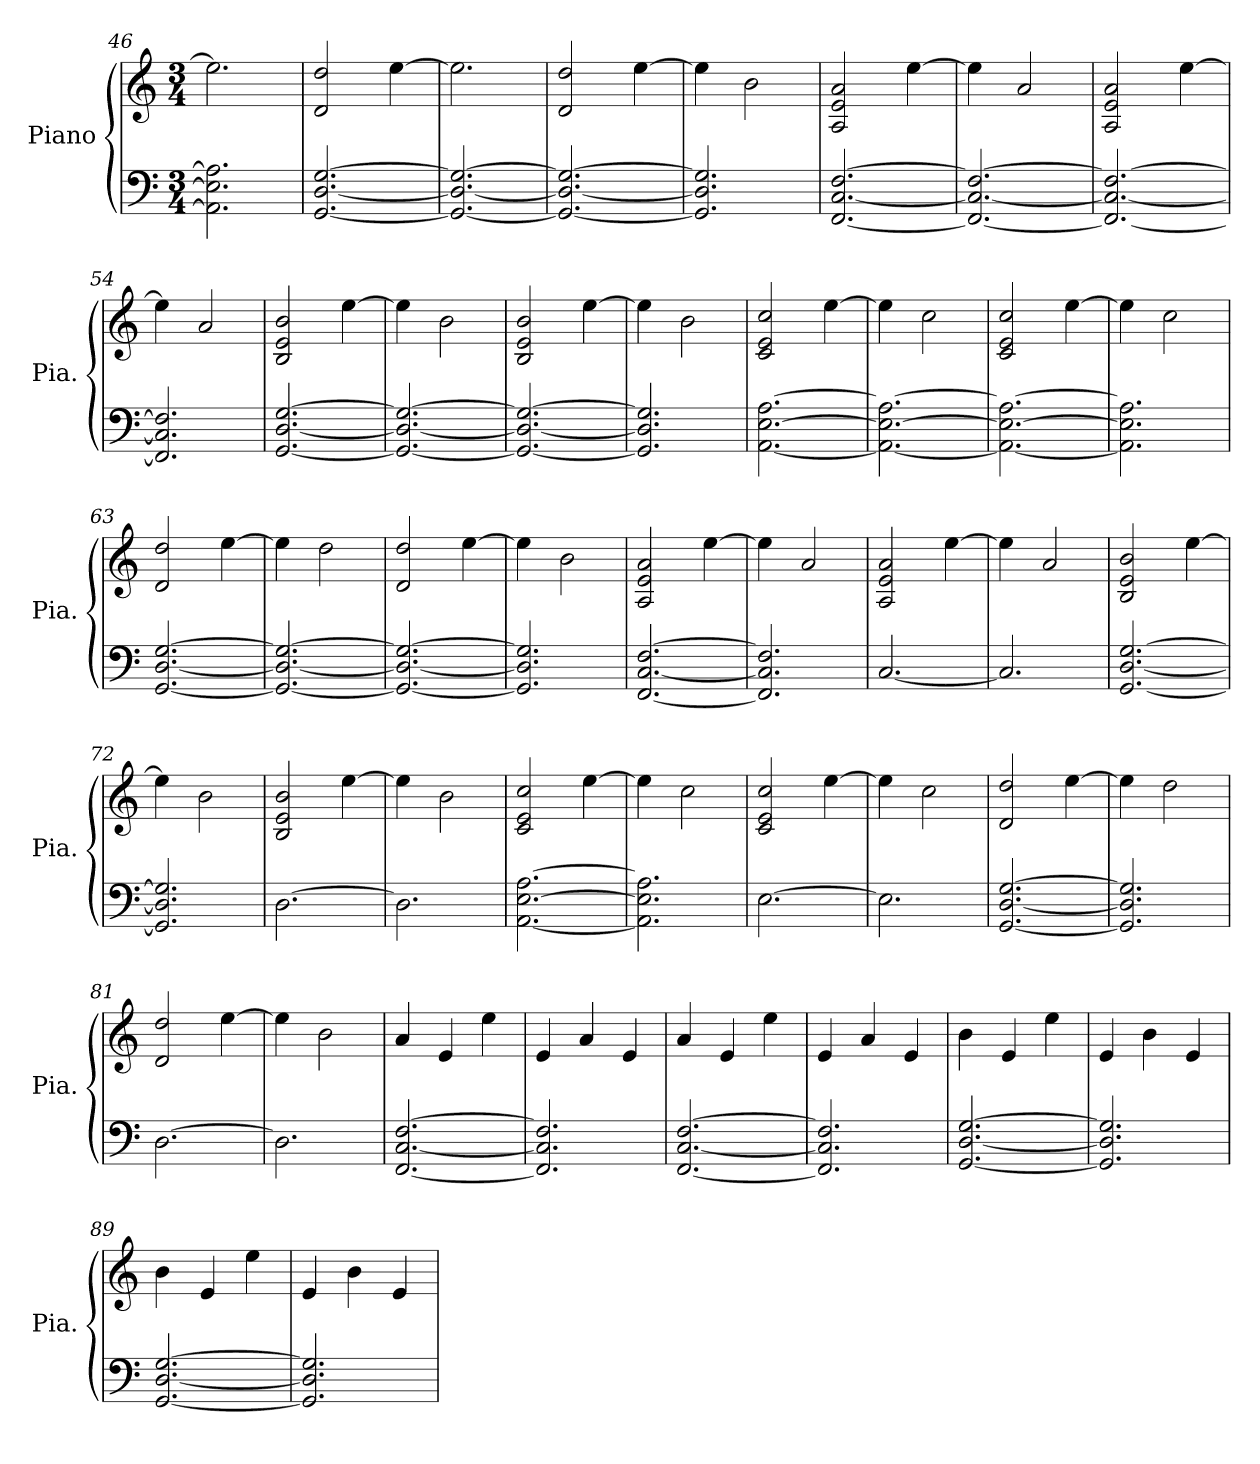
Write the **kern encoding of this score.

**kern	**kern
*part1	*part1
*staff2	*staff1
*I"Piano	*
*I'Pia.	*
*clefF4	*clefG2
*k[]	*k[]
*M3/4	*M3/4
=46	=46
2.AA\] 2.E\] 2.A\]	2.ee\]
=47	=47
[2.GG/ [2.D/ [2.G/	2d/ 2dd/
.	[4ee\
=48	=48
2.GG/_ 2.D/_ 2.G/_	2.ee\]
=49	=49
2.GG/_ 2.D/_ 2.G/_	2d/ 2dd/
.	[4ee\
=50	=50
2.GG/] 2.D/] 2.G/]	4ee\]
.	2b\
=51	=51
[2.FF/ [2.C/ [2.F/	2A/ 2e/ 2a/
.	[4ee\
=52	=52
2.FF/_ 2.C/_ 2.F/_	4ee\]
.	2a/
=53	=53
2.FF/_ 2.C/_ 2.F/_	2A/ 2e/ 2a/
.	[4ee\
!!LO:LB:g=z
=54	=54
2.FF/] 2.C/] 2.F/]	4ee\]
.	2a/
=55	=55
[2.GG/ [2.D/ [2.G/	2B/ 2e/ 2b/
.	[4ee\
=56	=56
2.GG/_ 2.D/_ 2.G/_	4ee\]
.	2b\
=57	=57
2.GG/_ 2.D/_ 2.G/_	2B/ 2e/ 2b/
.	[4ee\
=58	=58
2.GG/] 2.D/] 2.G/]	4ee\]
.	2b\
=59	=59
[2.AA\ [2.E\ [2.A\	2c/ 2e/ 2cc/
.	[4ee\
=60	=60
2.AA\_ 2.E\_ 2.A\_	4ee\]
.	2cc\
=61	=61
2.AA\_ 2.E\_ 2.A\_	2c/ 2e/ 2cc/
.	[4ee\
=62	=62
2.AA\] 2.E\] 2.A\]	4ee\]
.	2cc\
=63	=63
[2.GG/ [2.D/ [2.G/	2d/ 2dd/
.	[4ee\
=64	=64
2.GG/_ 2.D/_ 2.G/_	4ee\]
.	2dd\
=65	=65
2.GG/_ 2.D/_ 2.G/_	2d/ 2dd/
.	[4ee\
=66	=66
2.GG/] 2.D/] 2.G/]	4ee\]
.	2b\
=67	=67
[2.FF/ [2.C/ [2.F/	2A/ 2e/ 2a/
.	[4ee\
=68	=68
2.FF/] 2.C/] 2.F/]	4ee\]
.	2a/
=69	=69
[2.C/	2A/ 2e/ 2a/
.	[4ee\
=70	=70
2.C/]	4ee\]
.	2a/
!!LO:LB:g=z
=71	=71
[2.GG/ [2.D/ [2.G/	2B/ 2e/ 2b/
.	[4ee\
=72	=72
2.GG/] 2.D/] 2.G/]	4ee\]
.	2b\
=73	=73
[2.D\	2B/ 2e/ 2b/
.	[4ee\
=74	=74
2.D\]	4ee\]
.	2b\
=75	=75
[2.AA\ [2.E\ [2.A\	2c/ 2e/ 2cc/
.	[4ee\
=76	=76
2.AA\] 2.E\] 2.A\]	4ee\]
.	2cc\
=77	=77
[2.E\	2c/ 2e/ 2cc/
.	[4ee\
=78	=78
2.E\]	4ee\]
.	2cc\
=79	=79
[2.GG/ [2.D/ [2.G/	2d/ 2dd/
.	[4ee\
=80	=80
2.GG/] 2.D/] 2.G/]	4ee\]
.	2dd\
=81	=81
[2.D\	2d/ 2dd/
.	[4ee\
=82	=82
2.D\]	4ee\]
.	2b\
=83	=83
[2.FF/ [2.C/ [2.F/	4a/
.	4e/
.	4ee\
=84	=84
2.FF/] 2.C/] 2.F/]	4e/
.	4a/
.	4e/
=85	=85
[2.FF/ [2.C/ [2.F/	4a/
.	4e/
.	4ee\
!!LO:PB:g=z
=86	=86
2.FF/] 2.C/] 2.F/]	4e/
.	4a/
.	4e/
=87	=87
[2.GG/ [2.D/ [2.G/	4b\
.	4e/
.	4ee\
=88	=88
2.GG/] 2.D/] 2.G/]	4e/
.	4b\
.	4e/
=89	=89
[2.GG/ [2.D/ [2.G/	4b\
.	4e/
.	4ee\
=90	=90
2.GG/] 2.D/] 2.G/]	4e/
.	4b\
.	4e/
=	=
*-	*-
